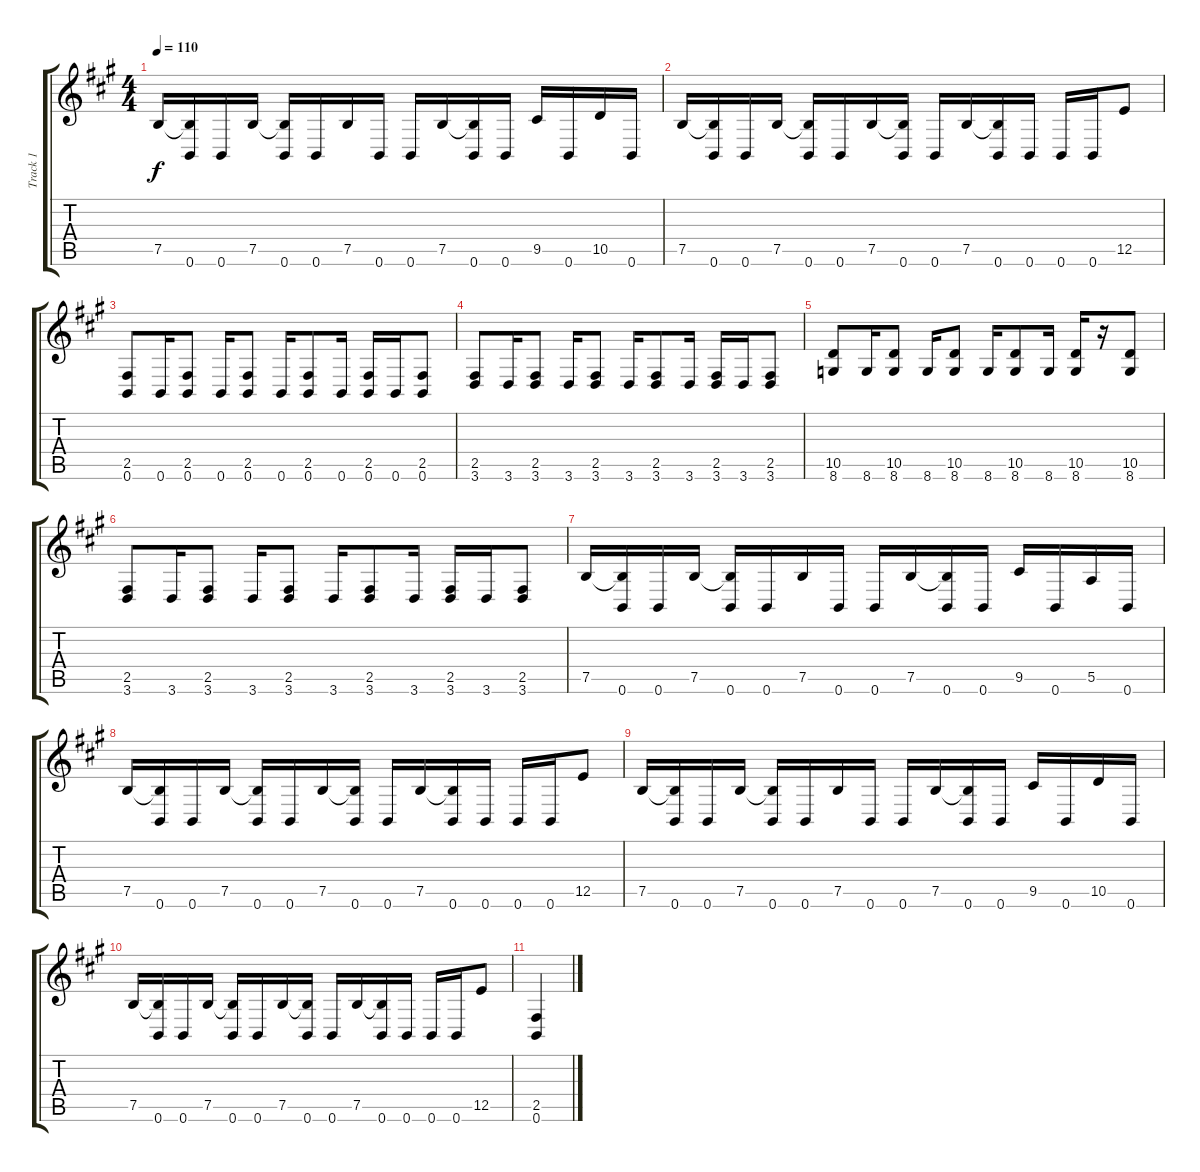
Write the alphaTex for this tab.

\track ("Track 1" "Track 1") {instrument distortionguitar}
\staff {score tabs}
\tuning (B3 Gb3 D3 A2 E2 B1) {hide}
\ts (4 4)
\tempo 110
\clef g2
\ks a
7.5.16{dy f} (7.5{t} 0.6).16 0.6.16 7.5.16 (7.5{t} 0.6).16 0.6.16 7.5.16 0.6.16 0.6.16 7.5.16 (7.5{t} 0.6).16 0.6.16 9.5.16 0.6.16 10.5.16 0.6.16 |
7.5.16 (7.5{t} 0.6).16 0.6.16 7.5.16 (7.5{t} 0.6).16 0.6.16 7.5.16 (7.5{t} 0.6).16 0.6.16 7.5.16 (7.5{t} 0.6).16 0.6.16 0.6.16 0.6.16 12.5.8 |
(2.5 0.6).8 0.6.16 (2.5 0.6).8 0.6.16 (2.5 0.6).8 0.6.16 (2.5 0.6).8 0.6.16 (2.5 0.6).16 0.6.16 (2.5 0.6).8 |
(2.5 3.6).8 3.6.16 (2.5 3.6).8 3.6.16 (2.5 3.6).8 3.6.16 (2.5 3.6).8 3.6.16 (2.5 3.6).16 3.6.16 (2.5 3.6).8 |
(10.5 8.6).8 8.6.16 (10.5 8.6).8 8.6.16 (10.5 8.6).8 8.6.16 (10.5 8.6).8 8.6.16 (10.5 8.6).16 r.16 (10.5 8.6).8 |
(2.5 3.6).8 3.6.16 (2.5 3.6).8 3.6.16 (2.5 3.6).8 3.6.16 (2.5 3.6).8 3.6.16 (2.5 3.6).16 3.6.16 (2.5 3.6).8 |
7.5.16 (7.5{t} 0.6).16 0.6.16 7.5.16 (7.5{t} 0.6).16 0.6.16 7.5.16 0.6.16 0.6.16 7.5.16 (7.5{t} 0.6).16 0.6.16 9.5.16 0.6.16 5.5.16 0.6.16 |
7.5.16 (7.5{t} 0.6).16 0.6.16 7.5.16 (7.5{t} 0.6).16 0.6.16 7.5.16 (7.5{t} 0.6).16 0.6.16 7.5.16 (7.5{t} 0.6).16 0.6.16 0.6.16 0.6.16 12.5.8 |
7.5.16 (7.5{t} 0.6).16 0.6.16 7.5.16 (7.5{t} 0.6).16 0.6.16 7.5.16 0.6.16 0.6.16 7.5.16 (7.5{t} 0.6).16 0.6.16 9.5.16 0.6.16 10.5.16 0.6.16 |
7.5.16 (7.5{t} 0.6).16 0.6.16 7.5.16 (7.5{t} 0.6).16 0.6.16 7.5.16 (7.5{t} 0.6).16 0.6.16 7.5.16 (7.5{t} 0.6).16 0.6.16 0.6.16 0.6.16 12.5.8 |
(2.5 0.6).4
